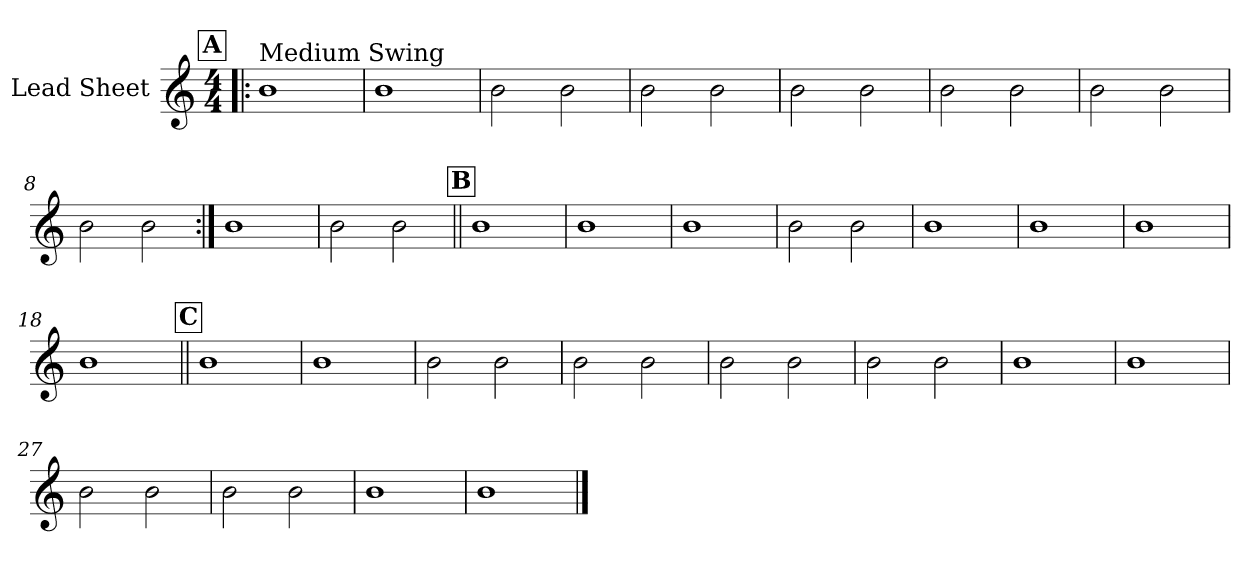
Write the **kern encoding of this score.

**kern
*part1
*staff1
*I"Lead Sheet
*clefG2
*k[]
*M4/4
!!LO:REH:place=s1:a:fs=14:t=A
=1!|:
!LO:TX:a:t=Medium Swing
1b
=2
1b
=3
2b\
2b\
=4
2b\
2b\
!!LO:LB:g=z
=5
2b\
2b\
=6
2b\
2b\
=7
2b\
2b\
=8
2b\
2b\
!!LO:LB:g=z
=9:|!
1b
=10
2b\
2b\
!!LO:LB:g=z
!!LO:REH:place=s1:a:fs=14:t=B
=11||
1b
=12
1b
=13
1b
=14
2b\
2b\
!!LO:LB:g=z
=15
1b
=16
1b
=17
1b
=18
1b
!!LO:LB:g=z
!!LO:REH:place=s1:a:fs=14:t=C
=19||
1b
=20
1b
=21
2b\
2b\
=22
2b\
2b\
!!LO:LB:g=z
=23
2b\
2b\
=24
2b\
2b\
=25
1b
=26
1b
!!LO:LB:g=z
=27
2b\
2b\
=28
2b\
2b\
=29
1b
=30
1b
==
*-
